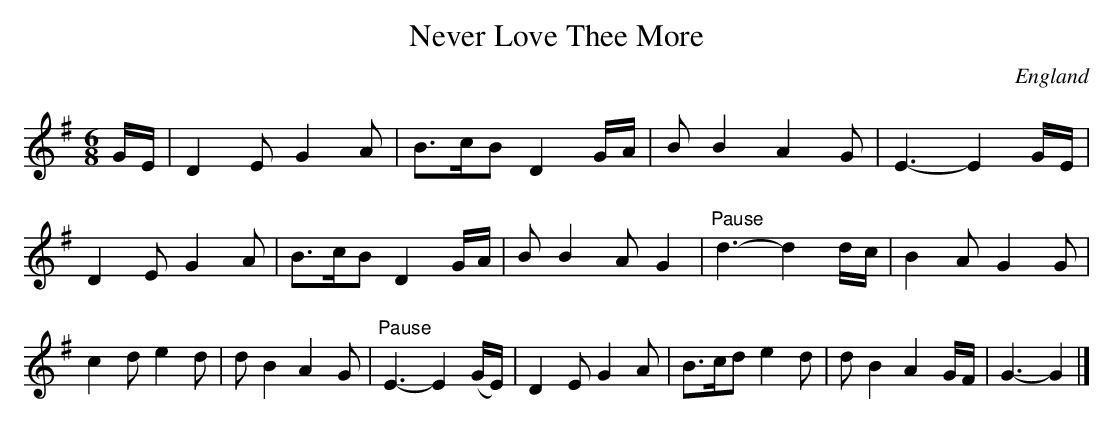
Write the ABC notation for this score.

X:1
T:Never Love Thee More
M:6/8
O:England
K:G major
G/E/|\
D2E G2A| B>cB D2G/A/| BB2 A2G| E3-E2 G/E/|\
D2E G2A| B>cB D2G/A/| BB2 AG2| "Pause"d3-d2 d/c/|\
B2A G2G| c2d e2d| dB2 A2G| "Pause"E3-E2 (G/E/)|\
D2E G2A| B>cd e2d| dB2 A2 G/F/| G3-G2|]
